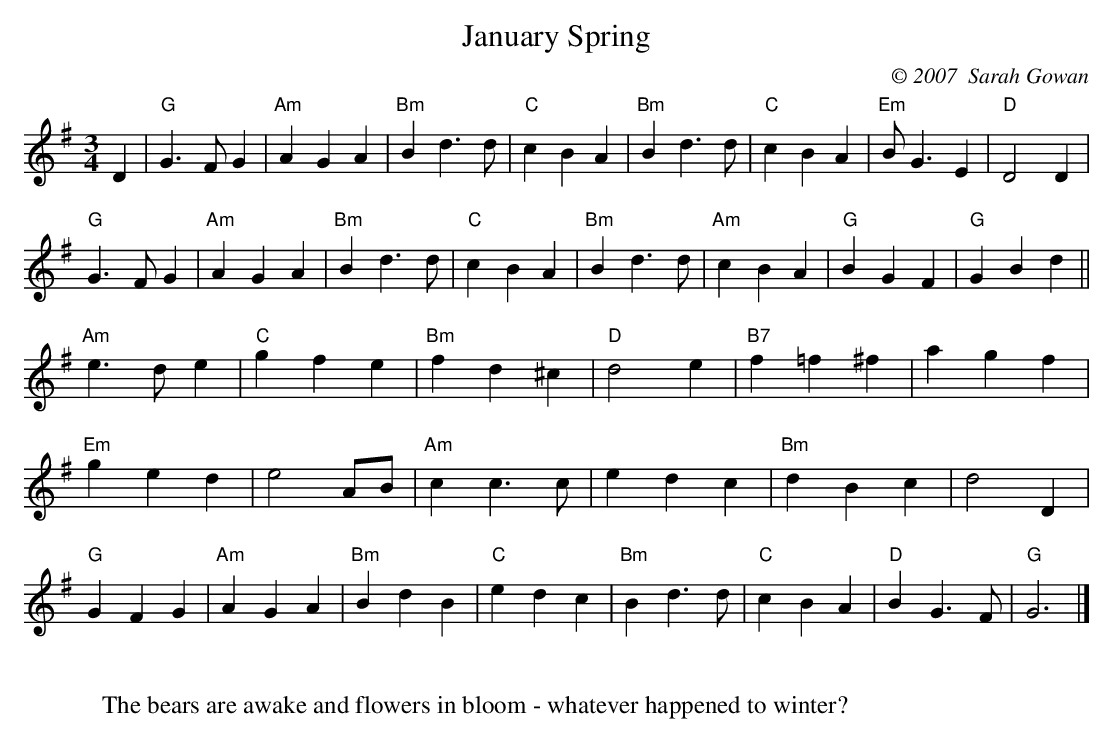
X:1
T:January Spring
C:© 2007  Sarah Gowan
M:3/4
L:1/4
K:G
D|"G"G>FG |"Am"AGA|"Bm"Bd>d|"C"cBA|"Bm"Bd>d|"C"cBA|"Em"B<GE|"D"D2D|
"G"G>FG |"Am"AGA|"Bm"Bd>d|"C"cBA|"Bm"Bd>d|"Am"cBA|"G"BGF|"G"GBd||
"Am"e>de|"C"gfe|"Bm"fd^c|"D"d2e|"B7"f=f^f|agf|
"Em"ged|e2A/B/|"Am"cc>c|edc|"Bm"dBc|d2D|
"G"GFG|"Am"AGA|"Bm"BdB|"C"edc|"Bm"Bd>d|"C"cBA|"D"BG>F|"G"G3|]
W:
W:The bears are awake and flowers in bloom - whatever happened to winter?
